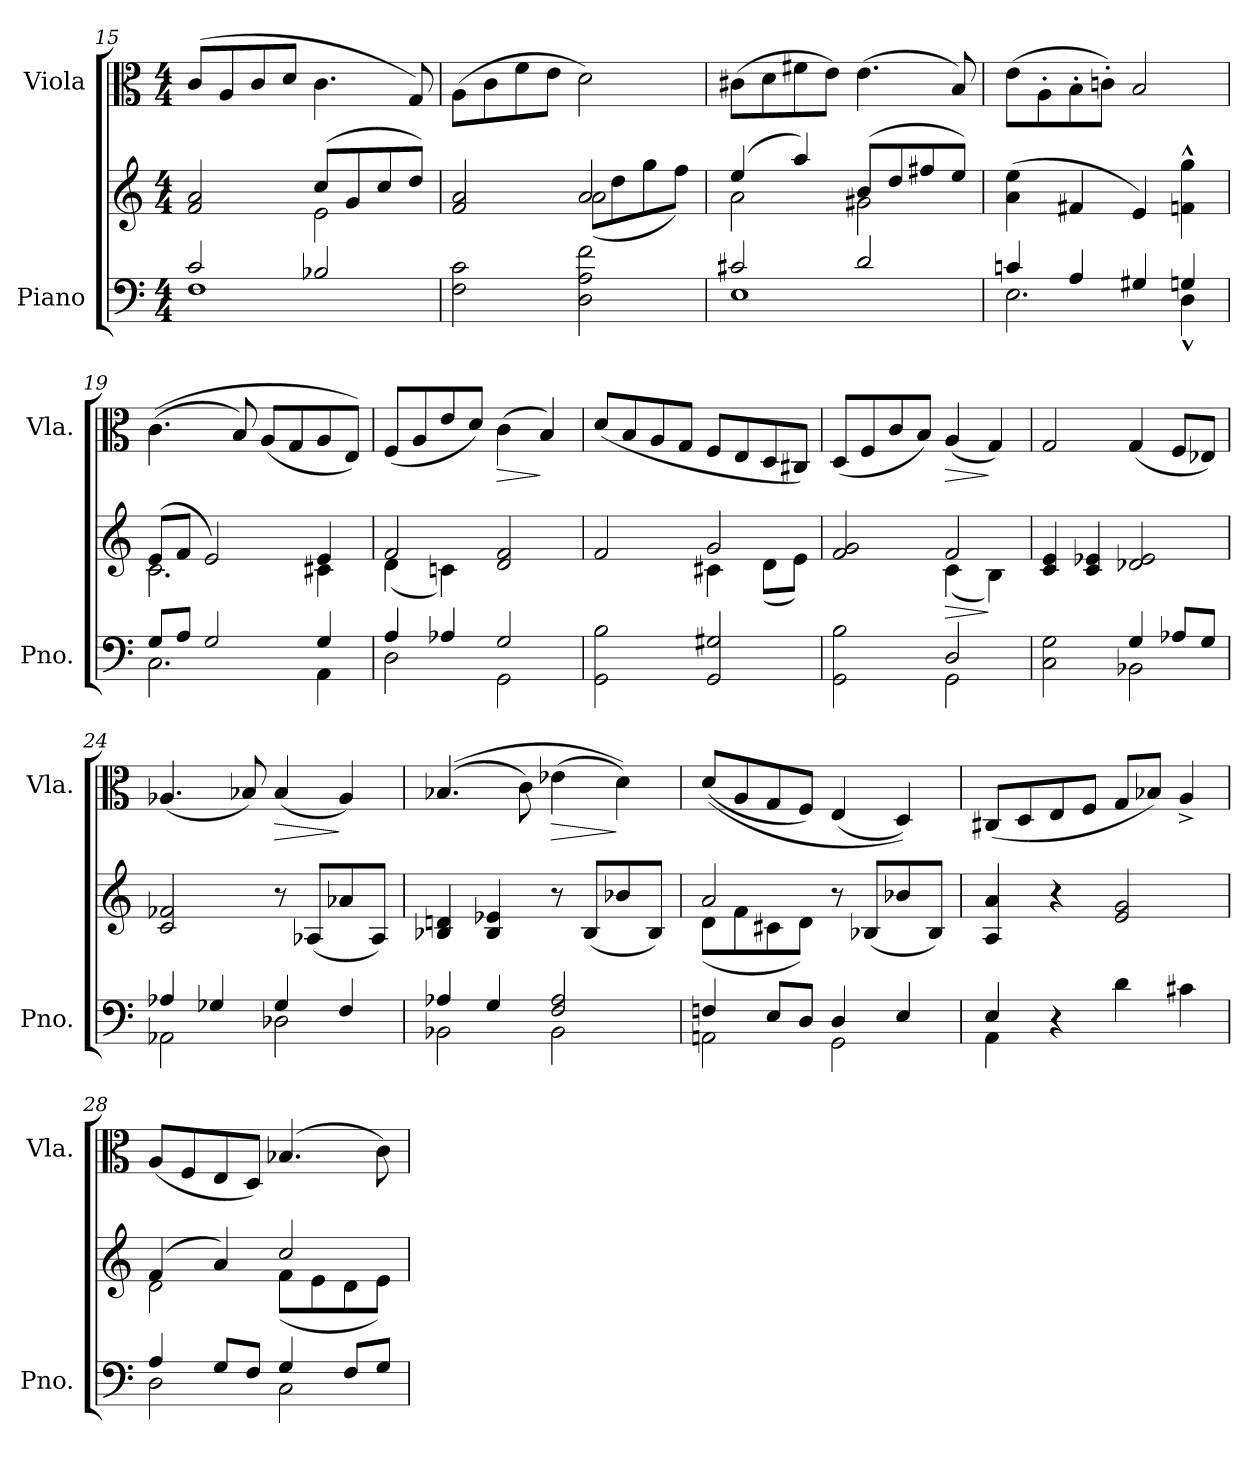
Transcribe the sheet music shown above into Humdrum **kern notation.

**kern	**kern	**dynam	**kern	**dynam
*part2	*part2	*part2	*part1	*part1
*staff3	*staff2	*staff2/3	*staff1	*staff1
*I"Piano	*	*	*I"Viola	*
*I'Pno.	*	*	*I'Vla.	*
*clefF4	*clefG2	*	*clefC3	*
*k[]	*k[]	*	*k[]	*
*M4/4	*M4/4	*	*M4/4	*
=15	=15	=15	=15	=15
*^	*^	*	*	*
2c/	1F	2f/ 2a/	2ryy	.	(8c/L	.
.	.	.	.	.	8A/	.
.	.	.	.	.	8c/	.
.	.	.	.	.	8d/J	.
2B-X/	.	(8cc/L	2e\	.	4.c\	.
.	.	8g/	.	.	.	.
.	.	8cc/	.	.	.	.
.	.	8dd/J)	.	.	8G/)	.
*v	*v	*	*	*	*	*
=16	=16	=16	=16	=16	=16
2F\ 2c\	2f/ 2a/	2ryy	.	(8A\L	.
.	.	.	.	8c\	.
.	.	.	.	8f\	.
.	.	.	.	8e\J	.
!	!	!LO:N:head=open	!	!	!
2D\ 2A\ 2f\	2a/	(8a\L	.	2d\)	.
.	.	8dd\	.	.	.
.	.	8gg\	.	.	.
.	.	8ff\J)	.	.	.
!!LO:LB:g=z
=17	=17	=17	=17	=17	=17
*^	*	*	*	*	*
2c#X/	1E	(4ee/	2a\	.	(8c#X\L	.
.	.	.	.	.	8d\	.
.	.	4aa/)	.	.	8f#X\	.
.	.	.	.	.	8e\J)	.
2d/	.	(8b/L	2g#X\	.	(4.e\	.
.	.	8dd/	.	.	.	.
.	.	8ff#X/	.	.	.	.
.	.	8ee/J)	.	.	8B/)	.
*	*	*v	*v	*	*	*
=18	=18	=18	=18	=18	=18
4cn/	2.E\	(4a\ 4ee\	.	(8e\L	.
.	.	.	.	8A'\	.
4A/	.	4f#X/	.	8B'\	.
.	.	.	.	8cn'\J)	.
4G#X/	.	4e/)	.	2B/	.
4Gn/	4D^^\	4fn\^^ 4gg\^^	.	.	.
=19	=19	=19	=19	=19	=19
*	*	*^	*	*	*
8G/L	2.C\	(8e/L	2.c\	.	((4.c\	.
8A/J	.	8f/J	.	.	.	.
2G/	.	2e/)	.	.	.	.
.	.	.	.	.	8B/)	.
.	.	.	.	.	(8A/L	.
.	.	.	.	.	8G/	.
4G/	4AA\	4e/	4c#X\	.	8A/	.
.	.	.	.	.	8E/J))	.
=20	=20	=20	=20	=20	=20	=20
4A/	2D\	2f/	(4d\	.	(8F/L	.
.	.	.	.	.	8A/	.
4A-X/	.	.	4cn\)	.	8e/	.
.	.	.	.	.	8d/J)	.
!	!	!	!	!	!	!LO:HP:b
2G/	2GG\	2d/ 2f/	2ryy	.	(4c\	>
.	.	.	.	.	4B/)	]
*v	*v	*	*	*	*	*
!!LO:PB:g=z
=21	=21	=21	=21	=21	=21
2GG\ 2B\	2f/	2ryy	.	(8d/L	.
.	.	.	.	8B/	.
.	.	.	.	8A/	.
.	.	.	.	8G/J	.
2GG/ 2G#X/	2g/	4c#X\	.	8F/L	.
.	.	.	.	8E/	.
.	.	(8d\L	.	8D/	.
.	.	8e\J)	.	8C#X/J)	.
=22	=22	=22	=22	=22	=22
*^	*	*	*	*	*
2GG\ 2B\	2ryy	2f/ 2g/	2ryy	.	(8D/L	.
.	.	.	.	.	8F/	.
.	.	.	.	.	8c/	.
.	.	.	.	.	8B/J)	.
!	!	!	!	!LO:HP:b	!	!LO:HP:b
2D/	2GG\	2f/	(4c\	>	(4A/	>
.	.	.	4B\)	]	4G/)	]
*	*	*v	*v	*	*	*
=23	=23	=23	=23	=23	=23
2C\ 2G\	2ryy	4c/ 4e/	.	2G/	.
.	.	4c/ 4e-X/	.	.	.
4G/	2BB-X\	2d-X/ 2e-/	.	(4G/	.
8A-X/L	.	.	.	8F/L	.
8G/J	.	.	.	8E-X/J)	.
=24	=24	=24	=24	=24	=24
4A-X/	2AA-X\	2c/ 2f-X/	.	(4.A-X/	.
4G-X/	.	.	.	.	.
.	.	.	.	8B-X/)	.
!	!	!	!	!	!LO:HP:b
4G-/	2D-X\	8r	.	(4B-/	>
.	.	(8A-X/L	.	.	.
4F/	.	8a-X/	.	4A-/)	]
.	.	8A-/J)	.	.	.
=25	=25	=25	=25	=25	=25
4A-X/	2BB-X\	4B-X/ 4dn/	.	((4.B-X/	.
4G/	.	4B-/ 4e-X/	.	.	.
.	.	.	.	8c\)	.
!	!	!	!	!	!LO:HP:b
2F/ 2A-/	2BB-\	8r	.	(4e-X\	>
.	.	(8B-/L	.	.	.
.	.	8b-X/	.	4d\))	]
.	.	8B-/J)	.	.	.
!!LO:PB:g=z
=26	=26	=26	=26	=26	=26
*	*	*^	*	*	*
4Fn/	2AAn\	2a/	(8d\L	.	((8d/L	.
.	.	.	8f\	.	8A/	.
8E/L	.	.	8c#X\	.	8G/	.
8D/J	.	.	8d\J)	.	8F/J)	.
4D/	2GG\	8r	2ryy	.	(4E/	.
.	.	(8B-X/L	.	.	.	.
4E/	.	8b-X/	.	.	4D/))	.
.	.	8B-/J)	.	.	.	.
*	*	*v	*v	*	*	*
=27	=27	=27	=27	=27	=27
4E/	4AA\	4A/ 4a/	.	(8C#X/L	.
.	.	.	.	8D/	.
4r	4ryy	4r	.	8E/	.
.	.	.	.	8F/J	.
4d\	2ryy	2e/ 2g/	.	8G/L	.
.	.	.	.	8B-X/J)	.
4c#X\	.	.	.	4A^/	.
=28	=28	=28	=28	=28	=28
*	*	*^	*	*	*
4A/	2D\	(4f/	2d\	.	(8A/L	.
.	.	.	.	.	8F/	.
8G/L	.	4a/)	.	.	8E/	.
8F/J	.	.	.	.	8D/J)	.
4G/	2C\	2cc/	(8f\L	.	(4.B-X/	.
.	.	.	8e\	.	.	.
8F/L	.	.	8d\	.	.	.
8G/J	.	.	8e\J)	.	8c\)	.
*v	*v	*	*	*	*	*
*	*v	*v	*	*	*
=	=	=	=	=
*-	*-	*-	*-	*-
